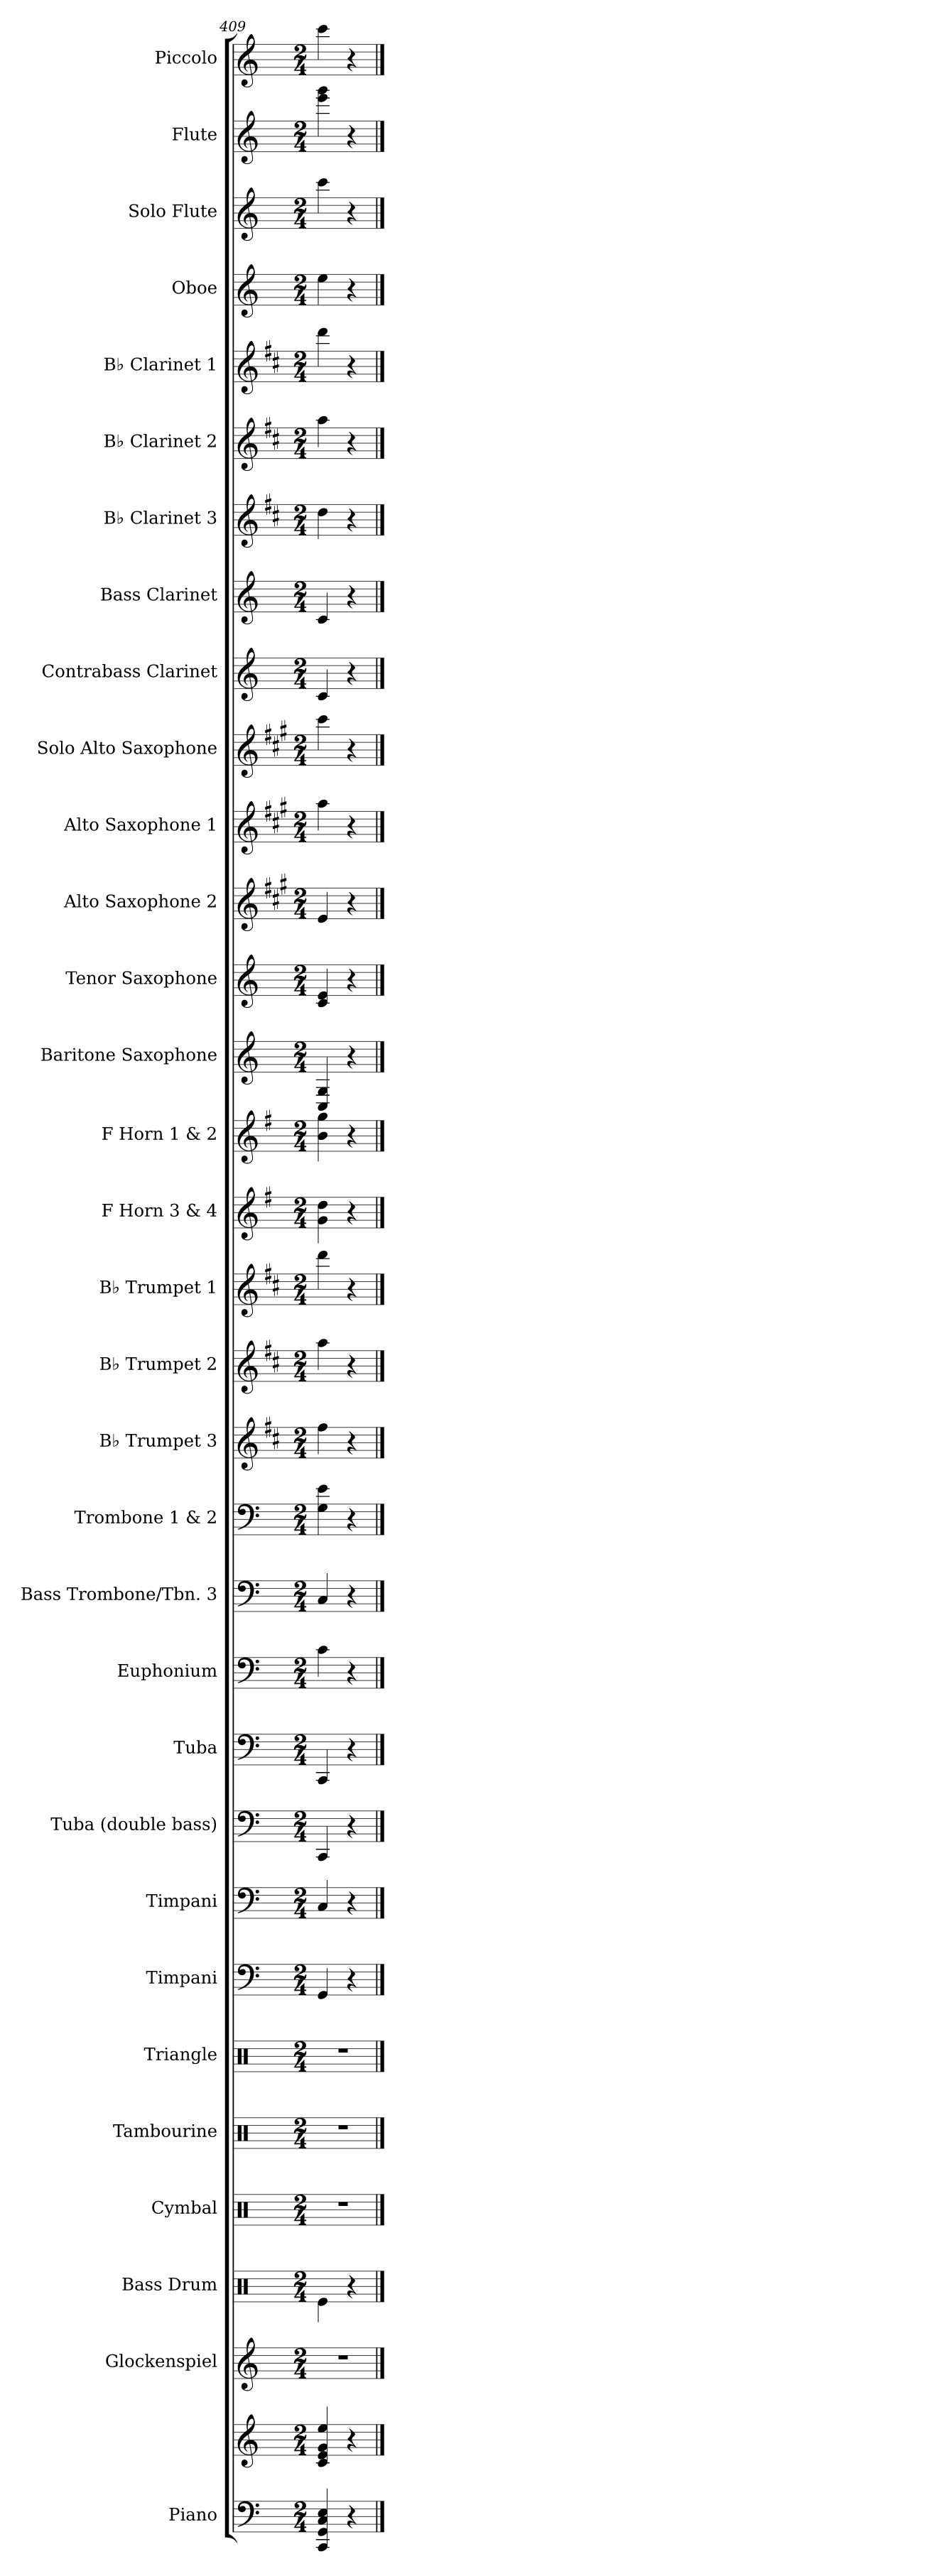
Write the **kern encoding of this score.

**kern	**kern	**kern	**kern	**kern	**kern	**kern	**kern	**kern	**kern	**kern	**kern	**kern	**kern	**kern	**kern	**kern	**kern	**kern	**kern	**kern	**kern	**kern	**kern	**kern	**kern	**kern	**kern	**kern	**kern	**kern	**kern	**kern
*part32	*part32	*part31	*part30	*part29	*part28	*part27	*part26	*part25	*part24	*part23	*part22	*part21	*part20	*part19	*part18	*part17	*part16	*part15	*part14	*part13	*part12	*part11	*part10	*part9	*part8	*part7	*part6	*part5	*part4	*part3	*part2	*part1
*staff33	*staff32	*staff31	*staff30	*staff29	*staff28	*staff27	*staff26	*staff25	*staff24	*staff23	*staff22	*staff21	*staff20	*staff19	*staff18	*staff17	*staff16	*staff15	*staff14	*staff13	*staff12	*staff11	*staff10	*staff9	*staff8	*staff7	*staff6	*staff5	*staff4	*staff3	*staff2	*staff1
*I"Piano	*	*I"Glockenspiel	*I"Bass Drum	*I"Cymbal	*I"Tambourine	*I"Triangle	*I"Timpani	*I"Timpani	*I"Tuba (double bass)	*I"Tuba	*I"Euphonium	*I"Bass Trombone/Tbn. 3	*I"Trombone 1 &amp; 2	*I"B♭ Trumpet 3	*I"B♭ Trumpet 2	*I"B♭ Trumpet 1	*I"F Horn 3 &amp; 4	*I"F Horn 1 &amp; 2	*I"Baritone Saxophone	*I"Tenor Saxophone	*I"Alto Saxophone 2	*I"Alto Saxophone 1	*I"Solo Alto Saxophone	*I"Contrabass Clarinet	*I"Bass Clarinet	*I"B♭ Clarinet 3	*I"B♭ Clarinet 2	*I"B♭ Clarinet 1	*I"Oboe	*I"Solo Flute	*I"Flute	*I"Piccolo
*I'Pno.	*	*I'Glock.	*	*I'Cym.	*I'Tamb.	*I'Trgl.	*I'Timp.	*I'Timp.	*I'Tba. (DB)	*I'Tba.	*I'Euph.	*I'B. Tbn./Tbn. 3	*I'Tbn. 1 2	*I'Tpt. 3	*I'Tpt. 2	*I'Tpt. 1	*I'Hn. 3 4	*I'Hn. 1 2	*I'Bar. Sax.	*I'T. Sax.	*I'A. Sax. 2	*I'A. Sax. 1	*I'Solo A. Sax.	*I'C.B. Cl.	*I'B. Cl.	*I'B♭ Cl. 3	*I'B♭ Cl. 2	*I'B♭ Cl. 1	*I'Oboe	*I'Solo Fl.	*I'Flute	*I'Picc.
*clefF4	*clefG2	*clefG2	*clefX	*clefX	*clefX	*clefX	*clefF4	*clefF4	*clefF4	*clefF4	*clefF4	*clefF4	*clefF4	*clefG2	*clefG2	*clefG2	*clefG2	*clefG2	*clefG2	*clefG2	*clefG2	*clefG2	*clefG2	*clefG2	*clefG2	*clefG2	*clefG2	*clefG2	*clefG2	*clefG2	*clefG2	*clefG2
*	*	*ITrd-14c-24	*	*	*	*	*	*	*	*	*	*	*	*ITrd1c2	*ITrd1c2	*ITrd1c2	*ITrd4c7	*ITrd4c7	*ITrd12c21	*ITrd8c14	*ITrd5c9	*ITrd5c9	*ITrd5c9	*ITrd8c14	*ITrd8c14	*ITrd1c2	*ITrd1c2	*ITrd1c2	*	*	*	*ITrd-7c-12
*k[]	*k[]	*k[]	*k[]	*k[]	*k[]	*k[]	*k[]	*k[]	*k[]	*k[]	*k[]	*k[]	*k[]	*k[]	*k[]	*k[]	*k[]	*k[]	*k[]	*k[]	*k[]	*k[]	*k[]	*k[]	*k[]	*k[]	*k[]	*k[]	*k[]	*k[]	*k[]	*k[]
*M2/4	*M2/4	*M2/4	*M2/4	*M2/4	*M2/4	*M2/4	*M2/4	*M2/4	*M2/4	*M2/4	*M2/4	*M2/4	*M2/4	*M2/4	*M2/4	*M2/4	*M2/4	*M2/4	*M2/4	*M2/4	*M2/4	*M2/4	*M2/4	*M2/4	*M2/4	*M2/4	*M2/4	*M2/4	*M2/4	*M2/4	*M2/4	*M2/4
=409	=409	=409	=409	=409	=409	=409	=409	=409	=409	=409	=409	=409	=409	=409	=409	=409	=409	=409	=409	=409	=409	=409	=409	=409	=409	=409	=409	=409	=409	=409	=409	=409
4CC/ 4GG/ 4C/ 4E/	4c/ 4e/ 4g/ 4ee/	2r	4Re\	2r	2r	2r	4GG/	4C/	4CC/	4CC/	4c\	4C/	4G\ 4e\	4ee\	4gg\	4ccc\	4c\ 4g\	4e\ 4cc\	4CC/ 4GG/	4C/ 4E/	4G/	4cc\	4ee\	4C/	4C/	4cc\	4gg\	4ccc\	4ee\	4ccc\	4eee\ 4ggg\	4cccc\
4r	4r	.	4r	.	.	.	4r	4r	4r	4r	4r	4r	4r	4r	4r	4r	4r	4r	4r	4r	4r	4r	4r	4r	4r	4r	4r	4r	4r	4r	4r	4r
==	==	==	==	==	==	==	==	==	==	==	==	==	==	==	==	==	==	==	==	==	==	==	==	==	==	==	==	==	==	==	==	==
*-	*-	*-	*-	*-	*-	*-	*-	*-	*-	*-	*-	*-	*-	*-	*-	*-	*-	*-	*-	*-	*-	*-	*-	*-	*-	*-	*-	*-	*-	*-	*-	*-
